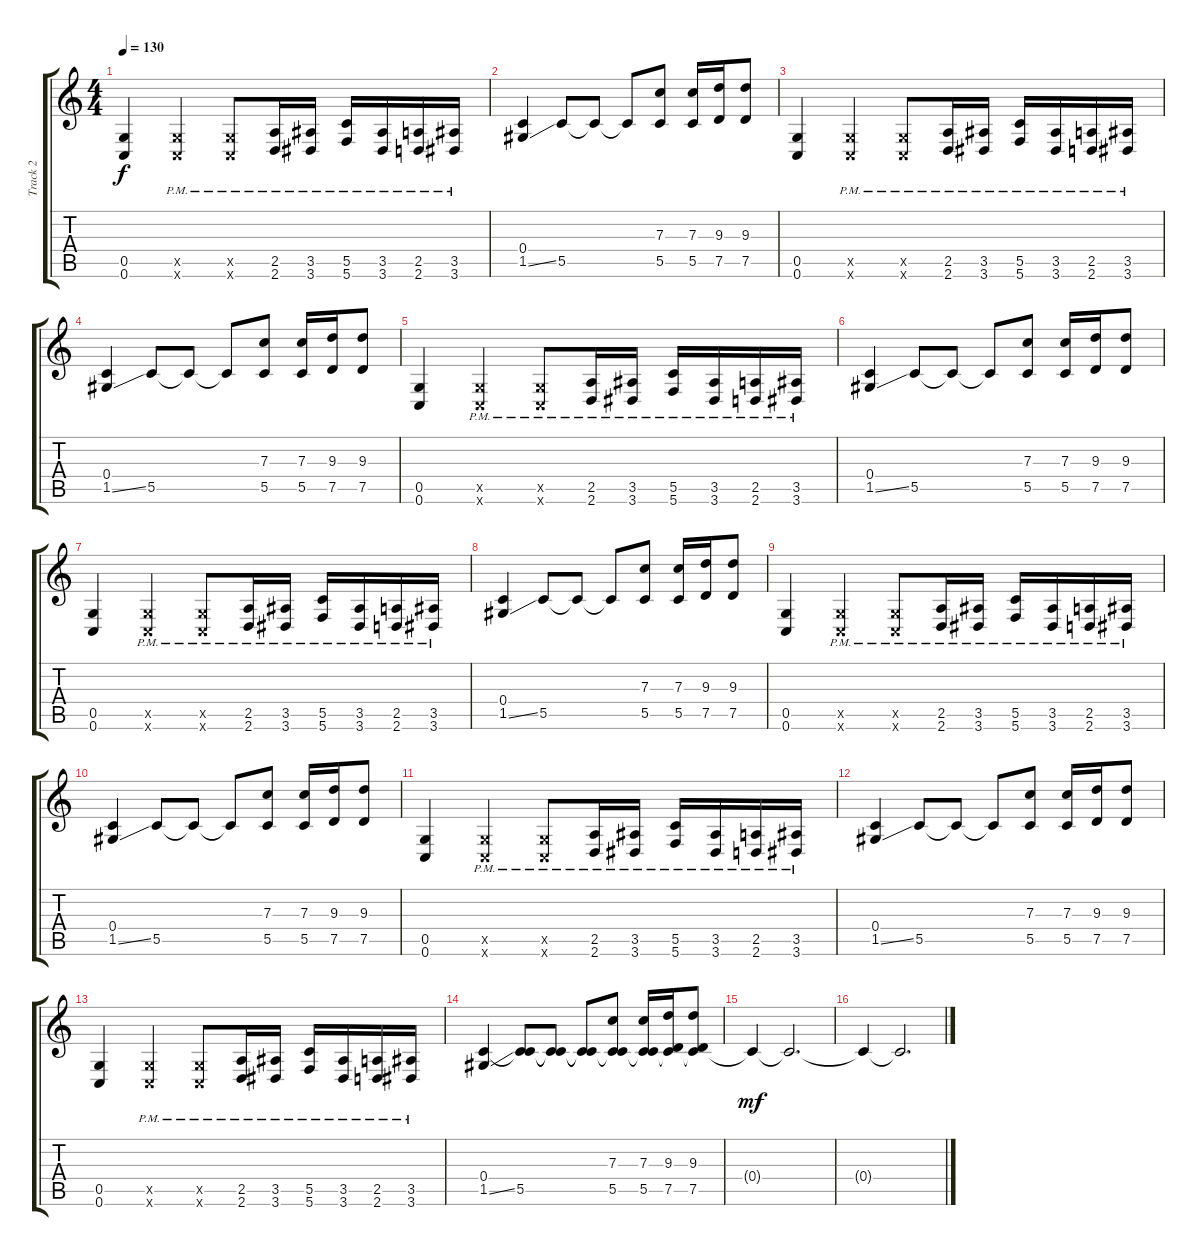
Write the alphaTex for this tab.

\track ("Track 2" "Track 2") {mute instrument acousticguitarsteel}
\staff {score tabs}
\tuning (D4 A3 F3 C3 G2 C2) {hide}
\ts (4 4)
\tempo 130
\clef g2
\ks c
(0.5 0.6).4{dy f} (0.5{pm x} 0.6{x}).4 (0.5{pm x} 0.6{x}).8 (2.5 2.6{pm}).16 (3.5 3.6{pm}).16 (5.5 5.6{pm}).16 (3.5 3.6{pm}).16 (2.5 2.6{pm}).16 (3.5 3.6{pm}).16 |
(0.4 1.5{ss}).4 5.5.8 5.5{t}.8 5.5{t}.8 (7.3 5.5).8 (7.3 5.5).16 (9.3 7.5).16 (9.3 7.5).8 |
(0.5 0.6).4 (0.5{pm x} 0.6{x}).4 (0.5{pm x} 0.6{x}).8 (2.5 2.6{pm}).16 (3.5 3.6{pm}).16 (5.5 5.6{pm}).16 (3.5 3.6{pm}).16 (2.5 2.6{pm}).16 (3.5 3.6{pm}).16 |
(0.4 1.5{ss}).4 5.5.8 5.5{t}.8 5.5{t}.8 (7.3 5.5).8 (7.3 5.5).16 (9.3 7.5).16 (9.3 7.5).8 |
(0.5 0.6).4 (0.5{pm x} 0.6{x}).4 (0.5{pm x} 0.6{x}).8 (2.5 2.6{pm}).16 (3.5 3.6{pm}).16 (5.5 5.6{pm}).16 (3.5 3.6{pm}).16 (2.5 2.6{pm}).16 (3.5 3.6{pm}).16 |
(0.4 1.5{ss}).4 5.5.8 5.5{t}.8 5.5{t}.8 (7.3 5.5).8 (7.3 5.5).16 (9.3 7.5).16 (9.3 7.5).8 |
(0.5 0.6).4 (0.5{pm x} 0.6{x}).4 (0.5{pm x} 0.6{x}).8 (2.5 2.6{pm}).16 (3.5 3.6{pm}).16 (5.5 5.6{pm}).16 (3.5 3.6{pm}).16 (2.5 2.6{pm}).16 (3.5 3.6{pm}).16 |
(0.4 1.5{ss}).4 5.5.8 5.5{t}.8 5.5{t}.8 (7.3 5.5).8 (7.3 5.5).16 (9.3 7.5).16 (9.3 7.5).8 |
(0.5 0.6).4 (0.5{pm x} 0.6{x}).4 (0.5{pm x} 0.6{x}).8 (2.5 2.6{pm}).16 (3.5 3.6{pm}).16 (5.5 5.6{pm}).16 (3.5 3.6{pm}).16 (2.5 2.6{pm}).16 (3.5 3.6{pm}).16 |
(0.4 1.5{ss}).4 5.5.8 5.5{t}.8 5.5{t}.8 (7.3 5.5).8 (7.3 5.5).16 (9.3 7.5).16 (9.3 7.5).8 |
(0.5 0.6).4 (0.5{pm x} 0.6{x}).4 (0.5{pm x} 0.6{x}).8 (2.5 2.6{pm}).16 (3.5 3.6{pm}).16 (5.5 5.6{pm}).16 (3.5 3.6{pm}).16 (2.5 2.6{pm}).16 (3.5 3.6{pm}).16 |
(0.4 1.5{ss}).4 5.5.8 5.5{t}.8 5.5{t}.8 (7.3 5.5).8 (7.3 5.5).16 (9.3 7.5).16 (9.3 7.5).8 |
(0.5 0.6).4 (0.5{pm x} 0.6{x}).4 (0.5{pm x} 0.6{x}).8 (2.5 2.6{pm}).16 (3.5 3.6{pm}).16 (5.5 5.6{pm}).16 (3.5 3.6{pm}).16 (2.5 2.6{pm}).16 (3.5 3.6{pm}).16 |
(0.4 1.5{ss}).4 (0.4{t} 5.5).8 (0.4{t} 5.5{t}).8 (0.4{t} 5.5{t}).8 (7.3 0.4{t} 5.5).8 (7.3 0.4{t} 5.5).16 (9.3 0.4{t} 7.5).16 (9.3 0.4{t} 7.5).8 |
0.4{t}.4{dy mf} 0.4{t}.2{d} |
0.4{t}.4 0.4{t}.2{d}
